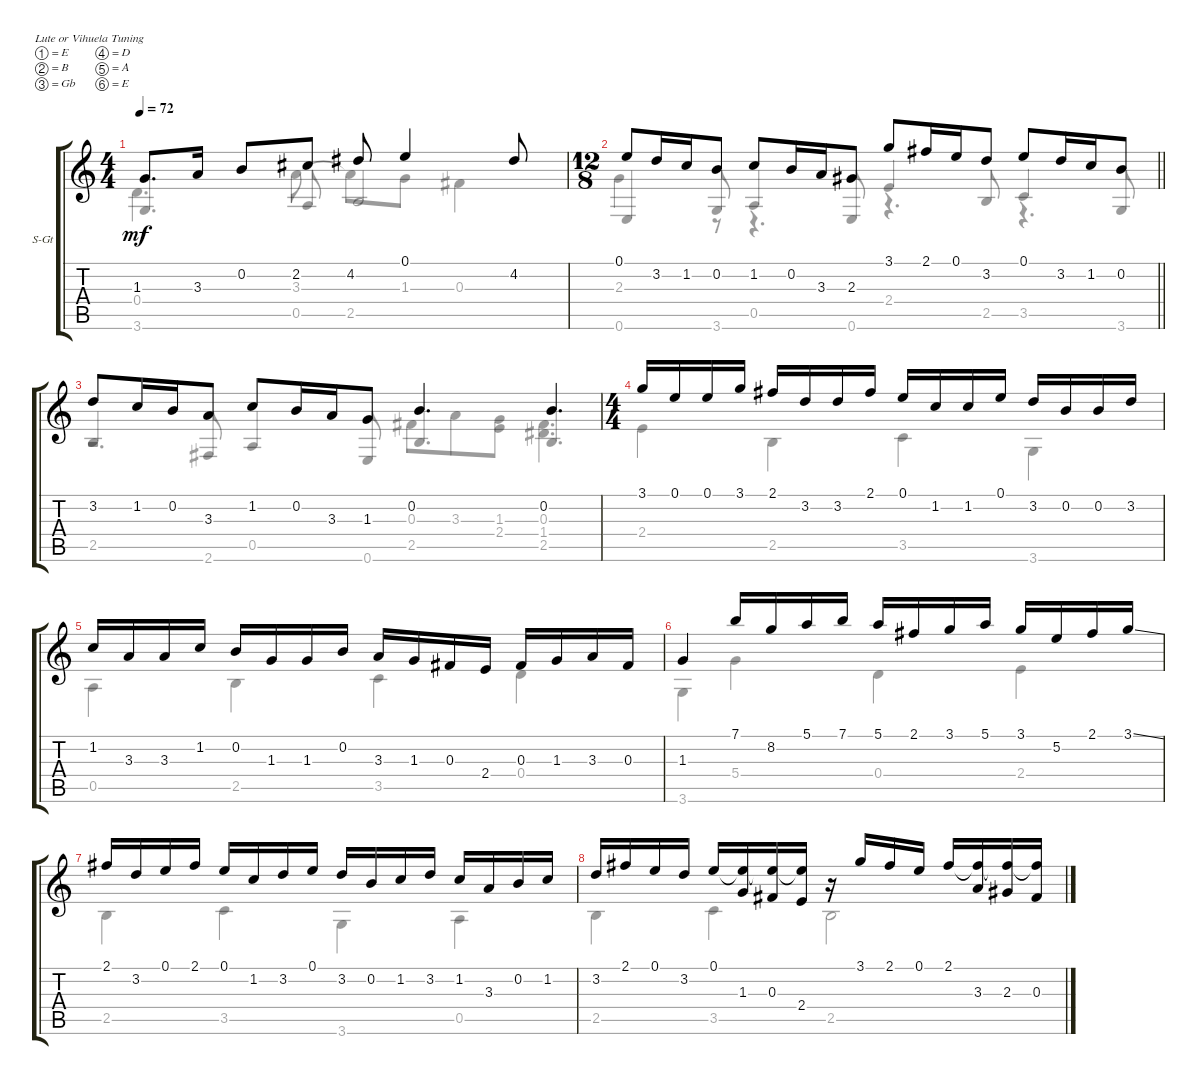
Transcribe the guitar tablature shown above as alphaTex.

\defaultSystemsLayout 4
\bracketExtendMode groupsimilarinstruments
\firstSystemTrackNameOrientation horizontal
\otherSystemsTrackNameOrientation horizontal
\track ("Steel Guitar" "S-Gt") {instrument acousticguitarsteel}
\staff {score tabs}
\tuning (E4 B3 Gb3 D3 A2 E2)
\voice
\ts (4 4)
\tempo 72
\clef g2
\ks c
1.3.8{d dy mf} 3.3.16 0.2.8 2.2.8 4.2.8 0.1.4 4.2.8 |
\ts (12 8)
\barLineRight lightlight
0.1.8 3.2.16 1.2.16 0.2.8 1.2.8 0.2.16 3.3.16 2.3.8 3.1.8 2.1.16 0.1.16 3.2.8 0.1.8 3.2.16 1.2.16 0.2.8 |
3.2.8 1.2.16 0.2.16 3.3.8 1.2.8 0.2.16 3.3.16 1.3.8 0.2.4{d} 0.2.4{d} |
\ts (4 4)
3.1.16 0.1.16 0.1.16 3.1.16 2.1.16 3.2.16 3.2.16 2.1.16 0.1.16 1.2.16 1.2.16 0.1.16 3.2.16 0.2.16 0.2.16 3.2.16 |
1.2.16 3.3.16 3.3.16 1.2.16 0.2.16 1.3.16 1.3.16 0.2.16 3.3.16 1.3.16 0.3.16 2.4.16 0.3.16 1.3.16 3.3.16 0.3.16 |
1.3.4 7.1.16 8.2.16 5.1.16 7.1.16 5.1.16 2.1.16 3.1.16 5.1.16 3.1.16 5.2.16 2.1.16 3.1{ss}.16 |
2.1.16 3.2.16 0.1.16 2.1.16 0.1.16 1.2.16 3.2.16 0.1.16 3.2.16 0.2.16 1.2.16 3.2.16 1.2.16 3.3.16 0.2.16 1.2.16 |
3.2.16 2.1.16 0.1.16 3.2.16 0.1.16 (0.1{t} 1.3).16 (0.1{t} 0.3).16 (0.1{t} 2.4).16 r.16 3.1.16 2.1.16 0.1.16 2.1.16 (2.1{t} 3.3).16 (2.1{t} 2.3).16 (2.1{t} 0.3).16
\voice
\clef g2
\ottava regular
\simile none
\ks c
3.6.4{d dy mf beam invert} 0.5.8{beam invert} 2.5.2{beam invert} |
\barLineRight lightlight
0.6.4{beam invert} 3.6.8{beam invert} 0.5.4{beam invert} 0.6.8{beam invert} 2.4.4{beam invert} 2.5.8{beam invert} 3.5.4{beam invert} 3.6.8{beam invert} |
2.5.4{beam invert} 2.6.8{beam invert} 0.5.4{beam invert} 0.6.8{beam invert} 2.5.4{d beam invert} 2.5.4{d beam invert} |
2.4.4 2.5.4 3.5.4 3.6.4 |
0.5.4 2.5.4 3.5.4 0.4.4 |
3.6.4 5.4.4 0.4.4 2.4.4 |
2.5.4 3.5.4 3.6.4 0.5.4 |
2.5.4 3.5.4 2.5.2
\voice
\clef g2
\ottava regular
\simile none
\ks c
0.4.4{d dy mf} 3.3.8 3.3{t}.8 1.3.8 0.3.4 |
\barLineRight lightlight
2.3.4 r.8 r.4{d} r.4{d} r.4{d} |
r.2{d} 0.3.8 3.3.8 (1.3 2.4).8 (0.3 1.4).4{d} |
|
|
|
|
